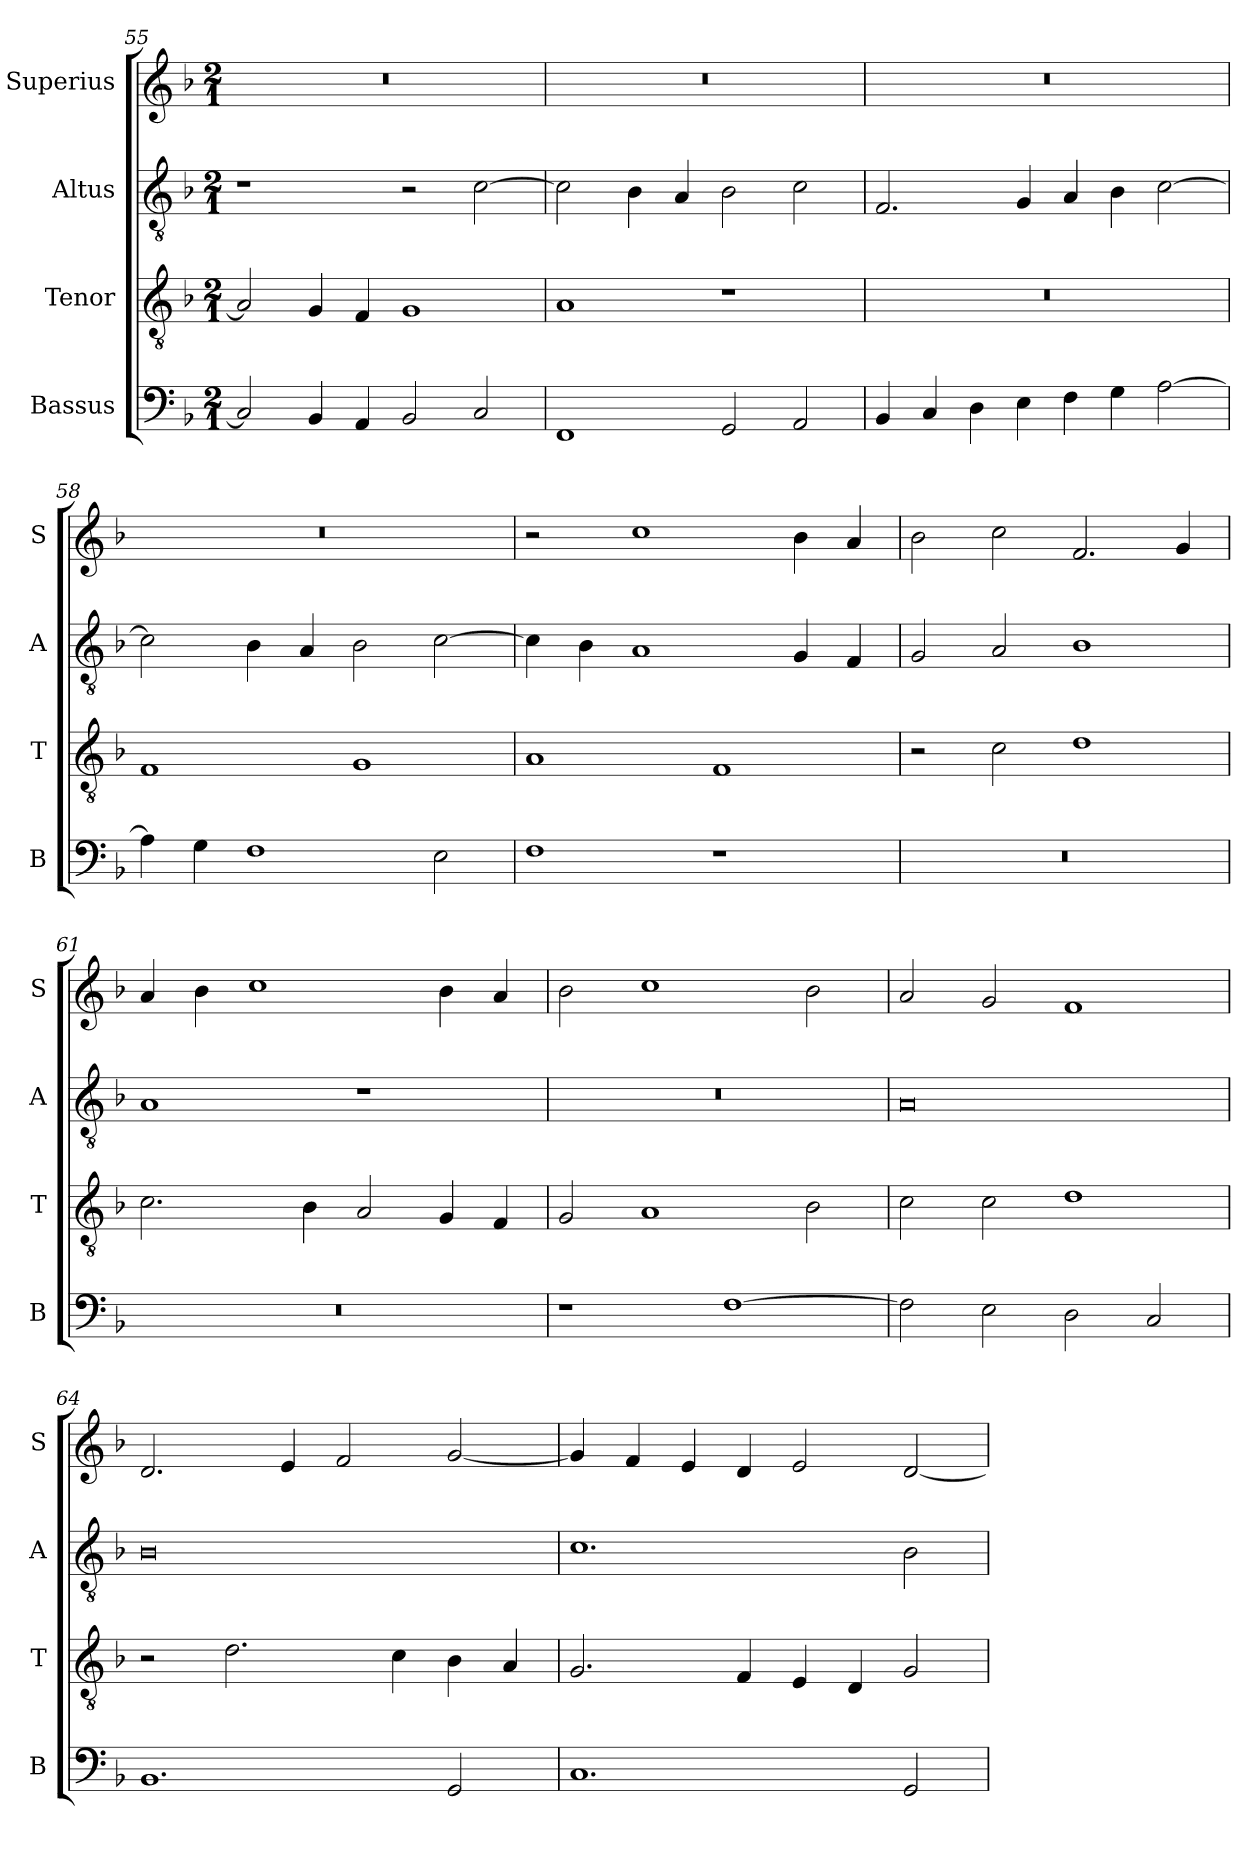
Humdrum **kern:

**kern	**kern	**kern	**kern
*part4	*part3	*part2	*part1
*staff4	*staff3	*staff2	*staff1
*I"Bassus	*I"Tenor	*I"Altus	*I"Superius
*I'B	*I'T	*I'A	*I'S
*clefF4	*clefGv2	*clefGv2	*clefG2
*k[b-]	*k[b-]	*k[b-]	*k[b-]
*F:	*F:	*F:	*F:
*M2/1	*M2/1	*M2/1	*M2/1
=55	=55	=55	=55
2C]	2A]	1r	0r
4BB-	4G	.	.
4AA	4F	.	.
2BB-	1G	2r	.
2C	.	[2c	.
=56	=56	=56	=56
1FF	1A	2c]	0r
.	.	4B-	.
.	.	4A	.
2GG	1r	2B-	.
2AA	.	2c	.
=57	=57	=57	=57
4BB-	0r	2.F	0r
4C	.	.	.
4D	.	.	.
4E	.	4G	.
4F	.	4A	.
4G	.	4B-	.
[2A	.	[2c	.
=58	=58	=58	=58
4A]	1F	2c]	0r
4G	.	.	.
1F	.	4B-	.
.	.	4A	.
.	1G	2B-	.
2E	.	[2c	.
=59	=59	=59	=59
1F	1A	4c]	2r
.	.	4B-	.
.	.	1A	1cc
1r	1F	.	.
.	.	4G	4b-
.	.	4F	4a
=60	=60	=60	=60
0r	2r	2G	2b-
.	2c	2A	2cc
.	1d	1B-	2.f
.	.	.	4g
=61	=61	=61	=61
0r	2.c	1A	4a
.	.	.	4b-
.	.	.	1cc
.	4B-	.	.
.	2A	1r	.
.	4G	.	4b-
.	4F	.	4a
=62	=62	=62	=62
1r	2G	0r	2b-
.	1A	.	1cc
[1F	.	.	.
.	2B-	.	2b-
=63	=63	=63	=63
2F]	2c	0A	2a
2E	2c	.	2g
2D	1d	.	1f
2C	.	.	.
=64	=64	=64	=64
1.BB-	2r	0B-	2.d
.	2.d	.	.
.	.	.	4e
.	.	.	2f
.	4c	.	.
2GG	4B-	.	[2g
.	4A	.	.
=65	=65	=65	=65
1.C	2.G	1.c	4g]
.	.	.	4f
.	.	.	4e
.	4F	.	4d
.	4E	.	2e
.	4D	.	.
2GG	2G	2B-	[2d
=	=	=	=
*-	*-	*-	*-
